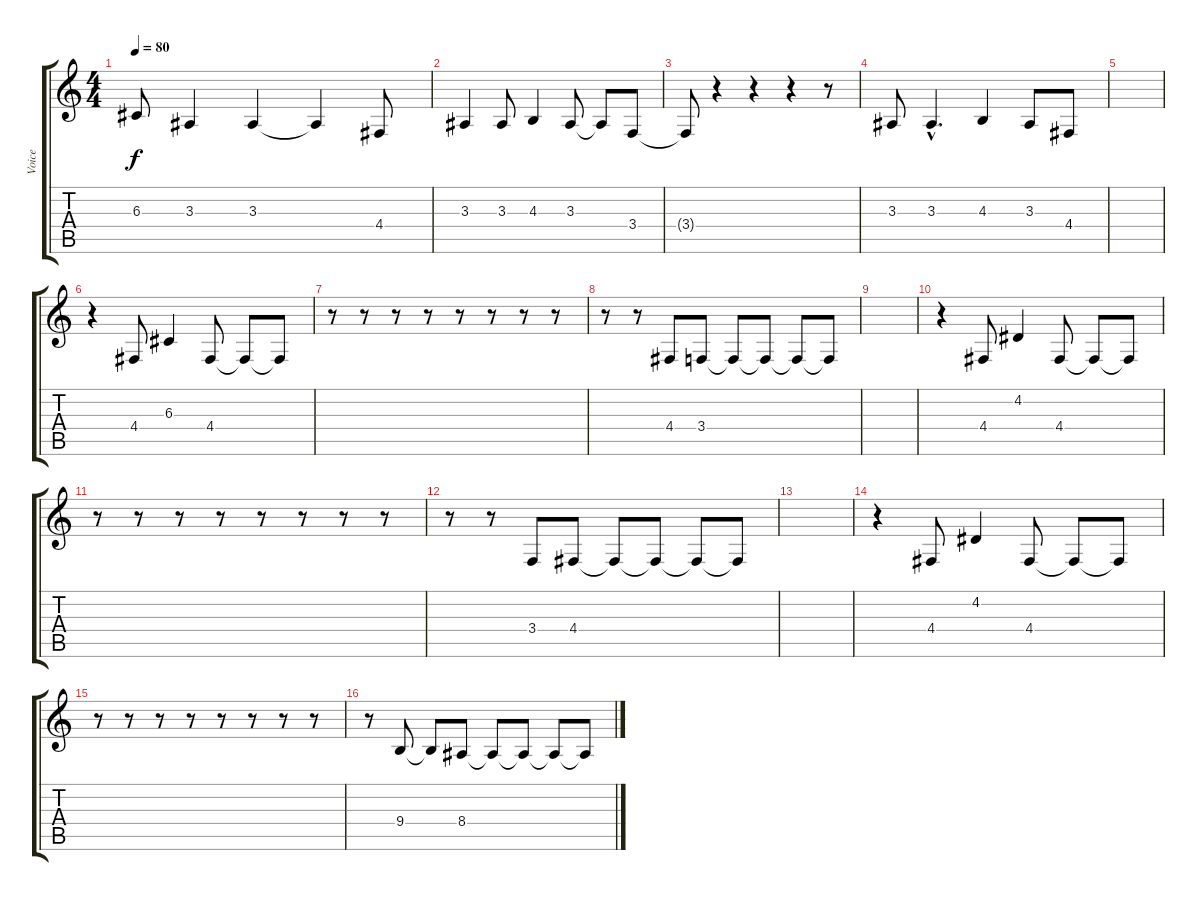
\track ("Voice" "Voice") {instrument clarinet}
\staff {score tabs}
\tuning (E4 B3 G3 D3 A2 E2) {hide}
\ts (4 4)
\tempo 80
\clef g2
\ks c
6.3{t}.8{dy f} 3.3.4 3.3.4 3.3{t}.4 4.4.8 |
3.3.4 3.3.8 4.3.4 3.3.8 3.3{t}.8 3.4.8 |
3.4{t}.8 r.4 r.4 r.4 r.8 |
3.3.8 3.3{hac}.4{d} 4.3.4 3.3.8 4.4.8 |
|
r.4 4.4.8 6.3.4 4.4.8 4.4{t}.8 4.4{t}.8 |
r.8 r.8 r.8 r.8 r.8 r.8 r.8 r.8 |
r.8 r.8 4.4.8 3.4.8 3.4{t}.8 3.4{t}.8 3.4{t}.8 3.4{t}.8 |
|
r.4 4.4.8 4.2.4 4.4.8 4.4{t}.8 4.4{t}.8 |
r.8 r.8 r.8 r.8 r.8 r.8 r.8 r.8 |
r.8 r.8 3.4.8 4.4.8 4.4{t}.8 4.4{t}.8 4.4{t}.8 4.4{t}.8 |
|
r.4 4.4.8 4.2.4 4.4.8 4.4{t}.8 4.4{t}.8 |
r.8 r.8 r.8 r.8 r.8 r.8 r.8 r.8 |
r.8 9.4.8 9.4{t}.8 8.4.8 8.4{t}.8 8.4{t}.8 8.4{t}.8 8.4{t}.8
